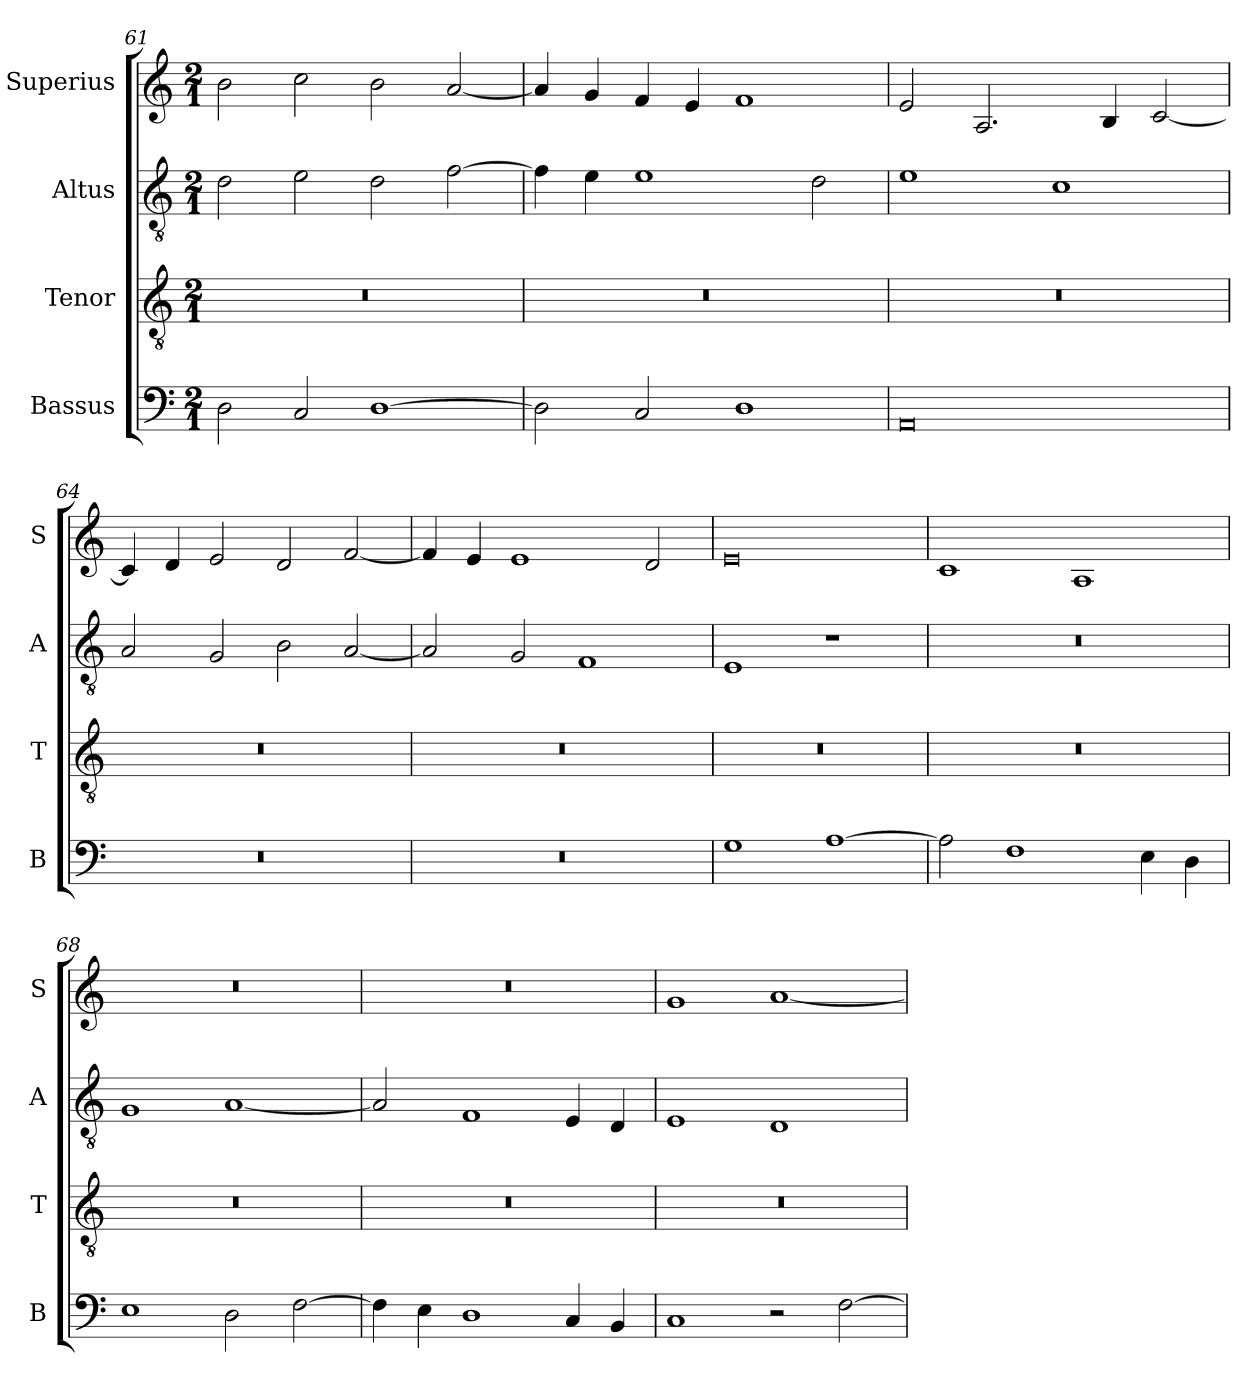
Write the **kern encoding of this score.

**kern	**kern	**kern	**kern
*part4	*part3	*part2	*part1
*staff4	*staff3	*staff2	*staff1
*I"Bassus	*I"Tenor	*I"Altus	*I"Superius
*I'B	*I'T	*I'A	*I'S
*clefF4	*clefGv2	*clefGv2	*clefG2
*k[]	*k[]	*k[]	*k[]
*M2/1	*M2/1	*M2/1	*M2/1
=61	=61	=61	=61
2D\	0r	2d\	2b\
2C/	.	2e\	2cc\
[1D	.	2d\	2b\
.	.	[2f\	[2a/
=62	=62	=62	=62
2D\]	0r	4f\]	4a/]
.	.	4e\	4g/
2C/	.	1e	4f/
.	.	.	4e/
1D	.	.	1f
.	.	2d\	.
=63	=63	=63	=63
0AA	0r	1e	2e/
.	.	.	2.A/
.	.	1c	.
.	.	.	4B/
.	.	.	[2c/
=64	=64	=64	=64
0r	0r	2A/	4c/]
.	.	.	4d/
.	.	2G/	2e/
.	.	2B\	2d/
.	.	[2A/	[2f/
=65	=65	=65	=65
0r	0r	2A/]	4f/]
.	.	.	4e/
.	.	2G/	1e
.	.	1F	.
.	.	.	2d/
=66	=66	=66	=66
1G	0r	1E	0e
[1A	.	1r	.
=67	=67	=67	=67
2A\]	0r	0r	1c
1F	.	.	.
.	.	.	1A
4E\	.	.	.
4D\	.	.	.
=68	=68	=68	=68
1E	0r	1G	0r
2D\	.	[1A	.
[2F\	.	.	.
=69	=69	=69	=69
4F\]	0r	2A/]	0r
4E\	.	.	.
1D	.	1F	.
4C/	.	4E/	.
4BB/	.	4D/	.
=70	=70	=70	=70
1C	0r	1E	1g
2r	.	1D	[1a
[2F\	.	.	.
=	=	=	=
*-	*-	*-	*-
